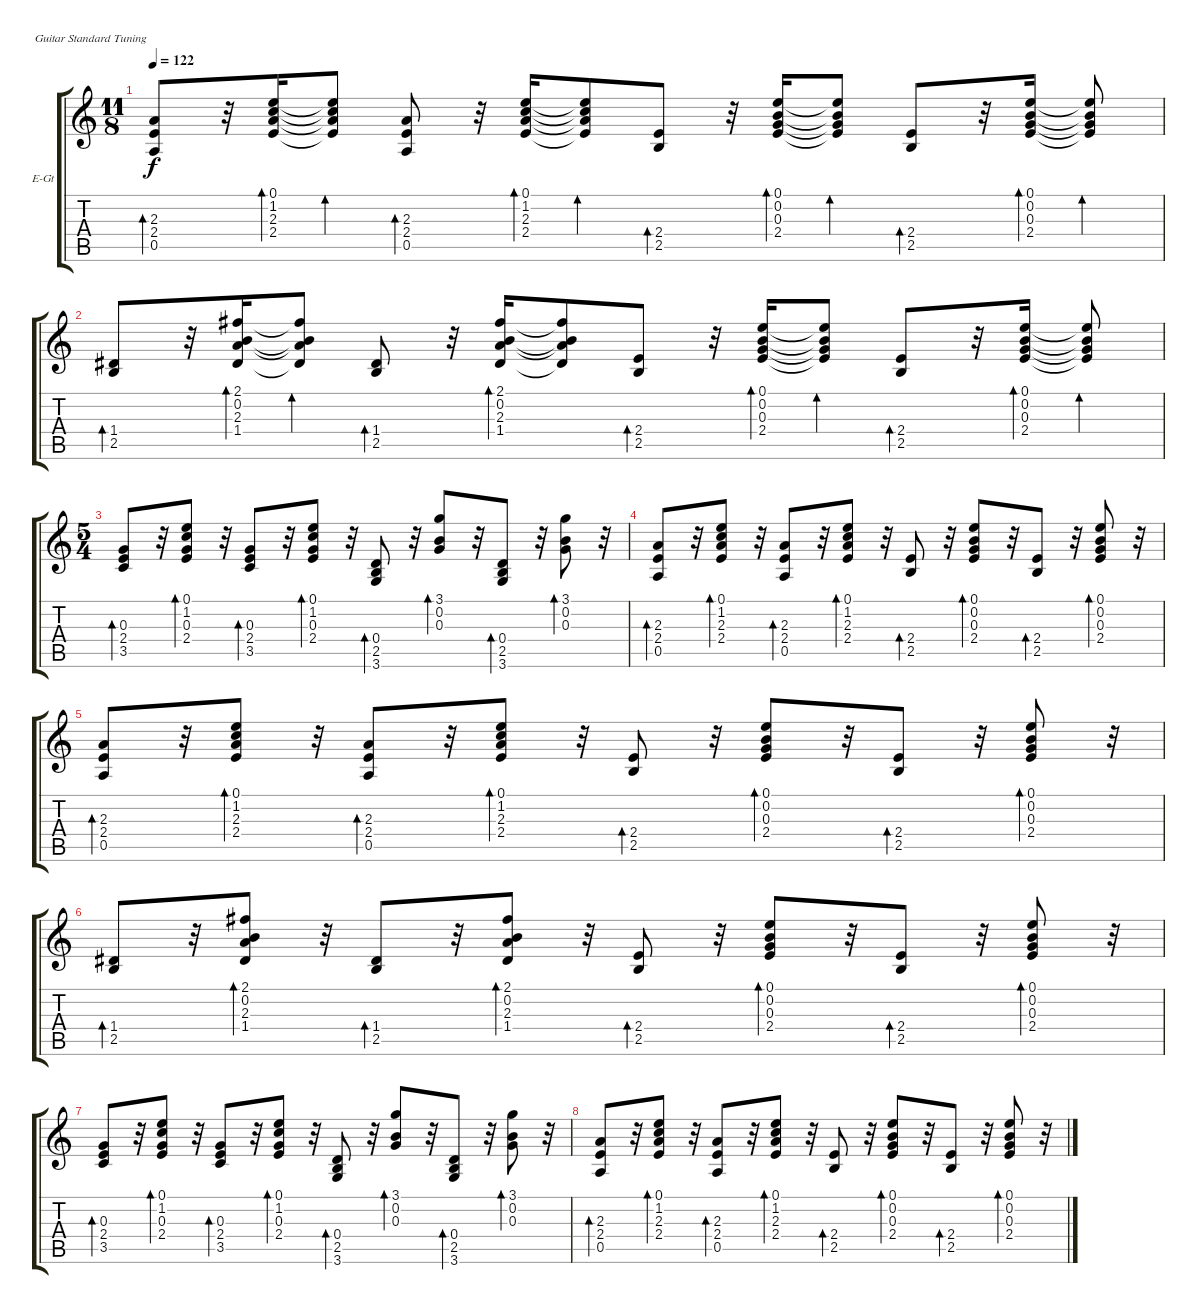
\defaultSystemsLayout 4
\bracketExtendMode groupsimilarinstruments
\firstSystemTrackNameOrientation horizontal
\otherSystemsTrackNameOrientation horizontal
\track ("Electric Guitar" "E-Gt") {instrument electricguitarclean}
\staff {score tabs}
\tuning (E4 B3 G3 D3 A2 E2)
\ts (11 8)
\tempo 122
\clef g2
\ks c
(2.3 2.4 0.5).8{bd 82 dy f} r.32 (1.2 2.3 2.4 0.1).16{bd 82} (1.2{t} 2.3{t} 2.4{t} 0.1{t}).8{bd 82} (2.3 2.4 0.5).8{bd 82} r.32 (1.2 2.3 2.4 0.1).16{bd 82} (1.2{t} 2.3{t} 2.4{t} 0.1{t}).8{bd 82} (2.4 2.5).8{bd 82} r.32 (0.2 0.3 2.4 0.1).16{bd 82} (0.2{t} 0.3{t} 2.4{t} 0.1{t}).8{bd 82} (2.4 2.5).8{bd 82} r.32 (0.2 0.3 2.4 0.1).16{bd 82} (0.2{t} 0.3{t} 2.4{t} 0.1{t}).8{bd 82} |
(1.4 2.5).8{bd 82} r.32 (0.2 2.3 1.4 2.1).16{bd 82} (0.2{t} 2.3{t} 1.4{t} 2.1{t}).8{bd 82} (1.4 2.5).8{bd 82} r.32 (0.2 2.3 1.4 2.1).16{bd 82} (0.2{t} 2.3{t} 1.4{t} 2.1{t}).8 (2.4 2.5).8{bd 82} r.32 (0.2 0.3 2.4 0.1).16{bd 82} (0.2{t} 0.3{t} 2.4{t} 0.1{t}).8{bd 82} (2.4 2.5).8{bd 82} r.32 (0.2 0.3 2.4 0.1).16{bd 82} (0.2{t} 0.3{t} 2.4{t} 0.1{t}).8{bd 82} |
\ts (5 4)
(0.3 2.4 3.5).8{bd 82} r.32 (1.2 0.3 2.4 0.1).8{bd 82} r.32 (0.3 2.4 3.5).8{bd 82} r.32 (1.2 0.3 2.4 0.1).8{bd 82} r.32 (0.4 2.5 3.6).8{bd 82} r.32 (0.2 0.3 3.1).8{bd 82} r.32 (0.4 2.5 3.6).8{bd 82} r.32 (0.2 0.3 3.1).8{bd 82} r.32 |
(2.3 2.4 0.5).8{bd 82} r.32 (1.2 2.3 2.4 0.1).8{bd 82} r.32 (2.3 2.4 0.5).8{bd 82} r.32 (1.2 2.3 2.4 0.1).8{bd 82} r.32 (2.4 2.5).8{bd 82} r.32 (0.2 0.3 2.4 0.1).8{bd 82} r.32 (2.4 2.5).8{bd 82} r.32 (0.2 0.3 2.4 0.1).8{bd 82} r.32 |
(2.3 2.4 0.5).8{bd 82} r.32 (1.2 2.3 2.4 0.1).8{bd 82} r.32 (2.3 2.4 0.5).8{bd 82} r.32 (1.2 2.3 2.4 0.1).8{bd 82} r.32 (2.4 2.5).8{bd 82} r.32 (0.2 0.3 2.4 0.1).8{bd 82} r.32 (2.4 2.5).8{bd 82} r.32 (0.2 0.3 2.4 0.1).8{bd 82} r.32 |
(1.4 2.5).8{bd 82} r.32 (0.2 2.3 1.4 2.1).8{bd 82} r.32 (1.4 2.5).8{bd 82} r.32 (0.2 2.3 1.4 2.1).8{bd 82} r.32 (2.4 2.5).8{bd 82} r.32 (0.2 0.3 2.4 0.1).8{bd 82} r.32 (2.4 2.5).8{bd 82} r.32 (0.2 0.3 2.4 0.1).8{bd 82} r.32 |
(0.3 2.4 3.5).8{bd 82} r.32 (1.2 0.3 2.4 0.1).8{bd 82} r.32 (0.3 2.4 3.5).8{bd 82} r.32 (1.2 0.3 2.4 0.1).8{bd 82} r.32 (0.4 2.5 3.6).8{bd 82} r.32 (0.2 0.3 3.1).8{bd 82} r.32 (0.4 2.5 3.6).8{bd 82} r.32 (0.2 0.3 3.1).8{bd 82} r.32 |
(2.3 2.4 0.5).8{bd 82} r.32 (1.2 2.3 2.4 0.1).8{bd 82} r.32 (2.3 2.4 0.5).8{bd 82} r.32 (1.2 2.3 2.4 0.1).8{bd 82} r.32 (2.4 2.5).8{bd 82} r.32 (0.2 0.3 2.4 0.1).8{bd 82} r.32 (2.4 2.5).8{bd 82} r.32 (0.2 0.3 2.4 0.1).8{bd 82} r.32
